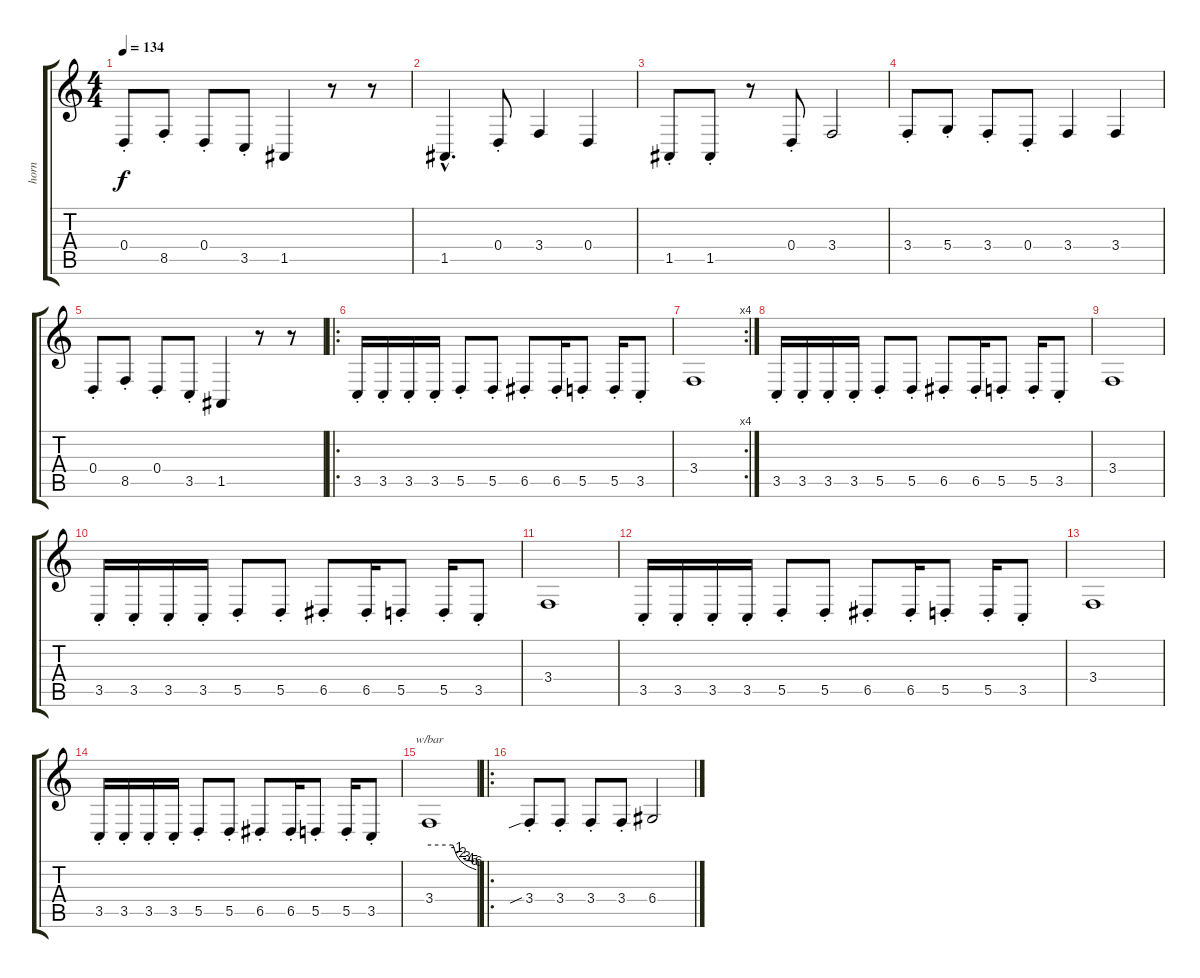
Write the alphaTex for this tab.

\track ("horn" "horn") {instrument trombone}
\staff {score tabs}
\tuning (E4 B3 G3 D3 A2 E2) {hide}
\ts (4 4)
\tempo 134
\clef g2
\ks c
0.4{st}.8{dy f} 8.5{st}.8 0.4{st}.8 3.5{st}.8 1.5.4 r.8 r.8 |
1.5{hac}.4{d} 0.4{st}.8 3.4.4 0.4.4 |
1.5{st}.8 1.5{st}.8 r.8 0.4{st}.8 3.4.2 |
3.4{st}.8 5.4{st}.8 3.4{st}.8 0.4{st}.8 3.4.4 3.4.4 |
0.4{st}.8 8.5{st}.8 0.4{st}.8 3.5{st}.8 1.5.4 r.8 r.8 |
\ro
3.5{st}.16 3.5{st}.16 3.5{st}.16 3.5{st}.16 5.5{st}.8 5.5{st}.8 6.5{st}.8 6.5{st}.16 5.5{st}.8 5.5{st}.16 3.5{st}.8 |
\rc 4
3.4.1 |
3.5{st}.16 3.5{st}.16 3.5{st}.16 3.5{st}.16 5.5{st}.8 5.5{st}.8 6.5{st}.8 6.5{st}.16 5.5{st}.8 5.5{st}.16 3.5{st}.8 |
3.4.1 |
3.5{st}.16 3.5{st}.16 3.5{st}.16 3.5{st}.16 5.5{st}.8 5.5{st}.8 6.5{st}.8 6.5{st}.16 5.5{st}.8 5.5{st}.16 3.5{st}.8 |
3.4.1 |
3.5{st}.16 3.5{st}.16 3.5{st}.16 3.5{st}.16 5.5{st}.8 5.5{st}.8 6.5{st}.8 6.5{st}.16 5.5{st}.8 5.5{st}.16 3.5{st}.8 |
3.4.1 |
3.5{st}.16 3.5{st}.16 3.5{st}.16 3.5{st}.16 5.5{st}.8 5.5{st}.8 6.5{st}.8 6.5{st}.16 5.5{st}.8 5.5{st}.16 3.5{st}.8 |
3.4.1{tbe (custom default 0 0 30 0 35 -4 40 -8 45 -12 50 -16 55 -20 60 -24)} |
\ro
3.4{sib st}.8 3.4{st}.8 3.4{st}.8 3.4{st}.8 6.4.2
